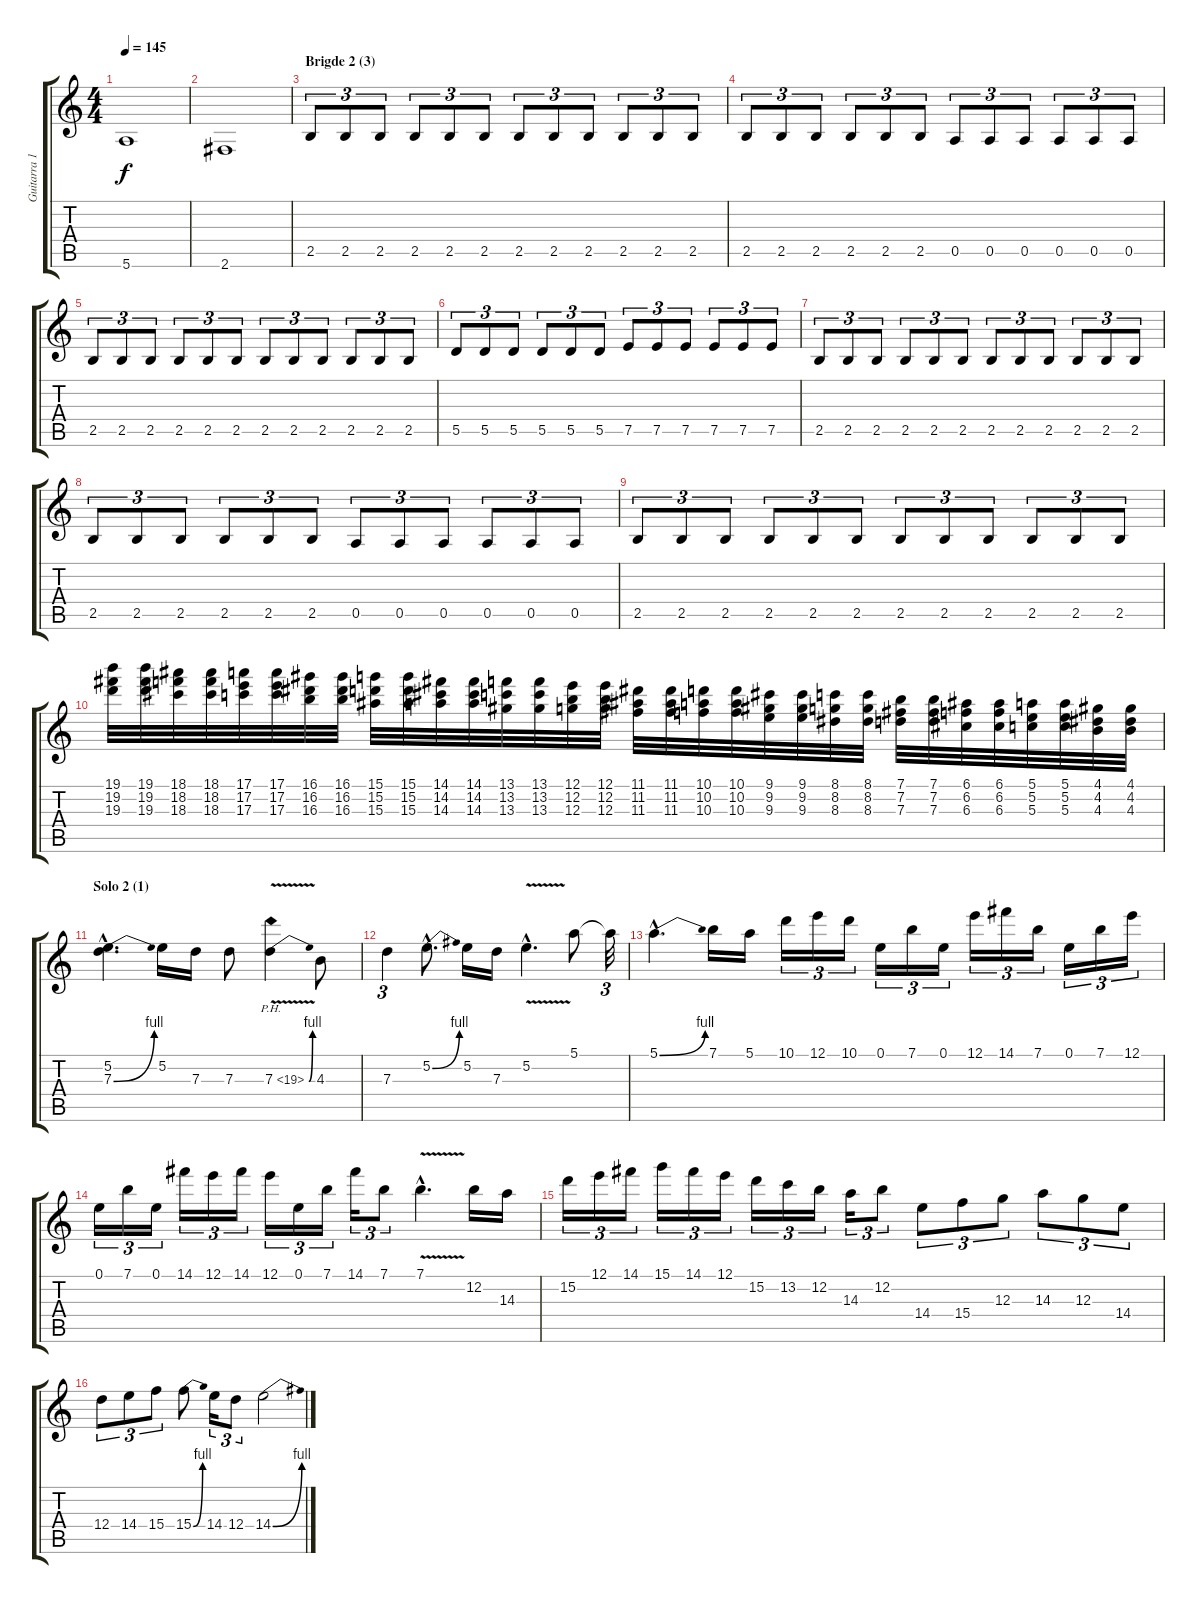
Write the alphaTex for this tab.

\track ("Guitarra 1" "Guitarra 1") {instrument overdrivenguitar}
\staff {score tabs}
\tuning (E4 B3 G3 D3 A2 E2) {hide}
\ts (4 4)
\tempo 145
\clef g2
\ks c
5.6.1{dy f} |
2.6.1 |
\section ("" "Brigde 2 (3)")
2.5.8{tu (3 2)} 2.5.8{tu (3 2)} 2.5.8{tu (3 2)} 2.5.8{tu (3 2)} 2.5.8{tu (3 2)} 2.5.8{tu (3 2)} 2.5.8{tu (3 2)} 2.5.8{tu (3 2)} 2.5.8{tu (3 2)} 2.5.8{tu (3 2)} 2.5.8{tu (3 2)} 2.5.8{tu (3 2)} |
2.5.8{tu (3 2)} 2.5.8{tu (3 2)} 2.5.8{tu (3 2)} 2.5.8{tu (3 2)} 2.5.8{tu (3 2)} 2.5.8{tu (3 2)} 0.5.8{tu (3 2)} 0.5.8{tu (3 2)} 0.5.8{tu (3 2)} 0.5.8{tu (3 2)} 0.5.8{tu (3 2)} 0.5.8{tu (3 2)} |
2.5.8{tu (3 2)} 2.5.8{tu (3 2)} 2.5.8{tu (3 2)} 2.5.8{tu (3 2)} 2.5.8{tu (3 2)} 2.5.8{tu (3 2)} 2.5.8{tu (3 2)} 2.5.8{tu (3 2)} 2.5.8{tu (3 2)} 2.5.8{tu (3 2)} 2.5.8{tu (3 2)} 2.5.8{tu (3 2)} |
5.5.8{tu (3 2)} 5.5.8{tu (3 2)} 5.5.8{tu (3 2)} 5.5.8{tu (3 2)} 5.5.8{tu (3 2)} 5.5.8{tu (3 2)} 7.5.8{tu (3 2)} 7.5.8{tu (3 2)} 7.5.8{tu (3 2)} 7.5.8{tu (3 2)} 7.5.8{tu (3 2)} 7.5.8{tu (3 2)} |
2.5.8{tu (3 2)} 2.5.8{tu (3 2)} 2.5.8{tu (3 2)} 2.5.8{tu (3 2)} 2.5.8{tu (3 2)} 2.5.8{tu (3 2)} 2.5.8{tu (3 2)} 2.5.8{tu (3 2)} 2.5.8{tu (3 2)} 2.5.8{tu (3 2)} 2.5.8{tu (3 2)} 2.5.8{tu (3 2)} |
2.5.8{tu (3 2)} 2.5.8{tu (3 2)} 2.5.8{tu (3 2)} 2.5.8{tu (3 2)} 2.5.8{tu (3 2)} 2.5.8{tu (3 2)} 0.5.8{tu (3 2)} 0.5.8{tu (3 2)} 0.5.8{tu (3 2)} 0.5.8{tu (3 2)} 0.5.8{tu (3 2)} 0.5.8{tu (3 2)} |
2.5.8{tu (3 2)} 2.5.8{tu (3 2)} 2.5.8{tu (3 2)} 2.5.8{tu (3 2)} 2.5.8{tu (3 2)} 2.5.8{tu (3 2)} 2.5.8{tu (3 2)} 2.5.8{tu (3 2)} 2.5.8{tu (3 2)} 2.5.8{tu (3 2)} 2.5.8{tu (3 2)} 2.5.8{tu (3 2)} |
(19.1 19.2 19.3).32 (19.1 19.2 19.3).32 (18.1 18.2 18.3).32 (18.1 18.2 18.3).32 (17.1 17.2 17.3).32 (17.1 17.2 17.3).32 (16.1 16.2 16.3).32 (16.1 16.2 16.3).32 (15.1 15.2 15.3).32 (15.1 15.2 15.3).32 (14.1 14.2 14.3).32 (14.1 14.2 14.3).32 (13.1 13.2 13.3).32 (13.1 13.2 13.3).32 (12.1 12.2 12.3).32 (12.1 12.2 12.3).32 (11.1 11.2 11.3).32 (11.1 11.2 11.3).32 (10.1 10.2 10.3).32 (10.1 10.2 10.3).32 (9.1 9.2 9.3).32 (9.1 9.2 9.3).32 (8.1 8.2 8.3).32 (8.1 8.2 8.3).32 (7.1 7.2 7.3).32 (7.1 7.2 7.3).32 (6.1 6.2 6.3).32 (6.1 6.2 6.3).32 (5.1 5.2 5.3).32 (5.1 5.2 5.3).32 (4.1 4.2 4.3).32 (4.1 4.2 4.3).32 |
\section ("" "Solo 2 (1)")
(5.2{hac} 7.3{be (bend 0 0 60 4) hac}).4{d} 5.2.16 7.3.16 7.3.8 7.3{be (bend 0 0 60 4) ph 12 v}.4 4.3.8 |
7.3.4{tu (3 2)} 5.2{be (bend 0 0 60 4) hac}.8{d} 5.2.16 7.3.16 5.2{v hac}.4{d} 5.1.8 5.1{t}.32{tu (3 2)} |
5.1{be (bend 0 0 60 4) hac}.4{d} 7.1.16 5.1.16 10.1.16{tu (3 2)} 12.1.16{tu (3 2)} 10.1.16{tu (3 2)} 0.1.16{tu (3 2)} 7.1.16{tu (3 2)} 0.1.16{tu (3 2)} 12.1.16{tu (3 2)} 14.1.16{tu (3 2)} 7.1.16{tu (3 2)} 0.1.16{tu (3 2)} 7.1.16{tu (3 2)} 12.1.16{tu (3 2)} |
0.1.16{tu (3 2)} 7.1.16{tu (3 2)} 0.1.16{tu (3 2)} 14.1.16{tu (3 2)} 12.1.16{tu (3 2)} 14.1.16{tu (3 2)} 12.1.16{tu (3 2)} 0.1.16{tu (3 2)} 7.1.16{tu (3 2)} 14.1.16{tu (3 2)} 7.1.8{tu (3 2)} 7.1{v hac}.4{d} 12.2.16 14.3.16 |
15.2.16{tu (3 2)} 12.1.16{tu (3 2)} 14.1.16{tu (3 2)} 15.1.16{tu (3 2)} 14.1.16{tu (3 2)} 12.1.16{tu (3 2)} 15.2.16{tu (3 2)} 13.2.16{tu (3 2)} 12.2.16{tu (3 2)} 14.3.16{tu (3 2)} 12.2.8{tu (3 2)} 14.4.8{tu (3 2)} 15.4.8{tu (3 2)} 12.3.8{tu (3 2)} 14.3.8{tu (3 2)} 12.3.8{tu (3 2)} 14.4.8{tu (3 2)} |
12.4.8{tu (3 2)} 14.4.8{tu (3 2)} 15.4.8{tu (3 2)} 15.4{be (bend 0 0 60 4)}.8 14.4.16{tu (3 2)} 12.4.8{tu (3 2)} 14.4{be (bend 0 0 60 4)}.2
